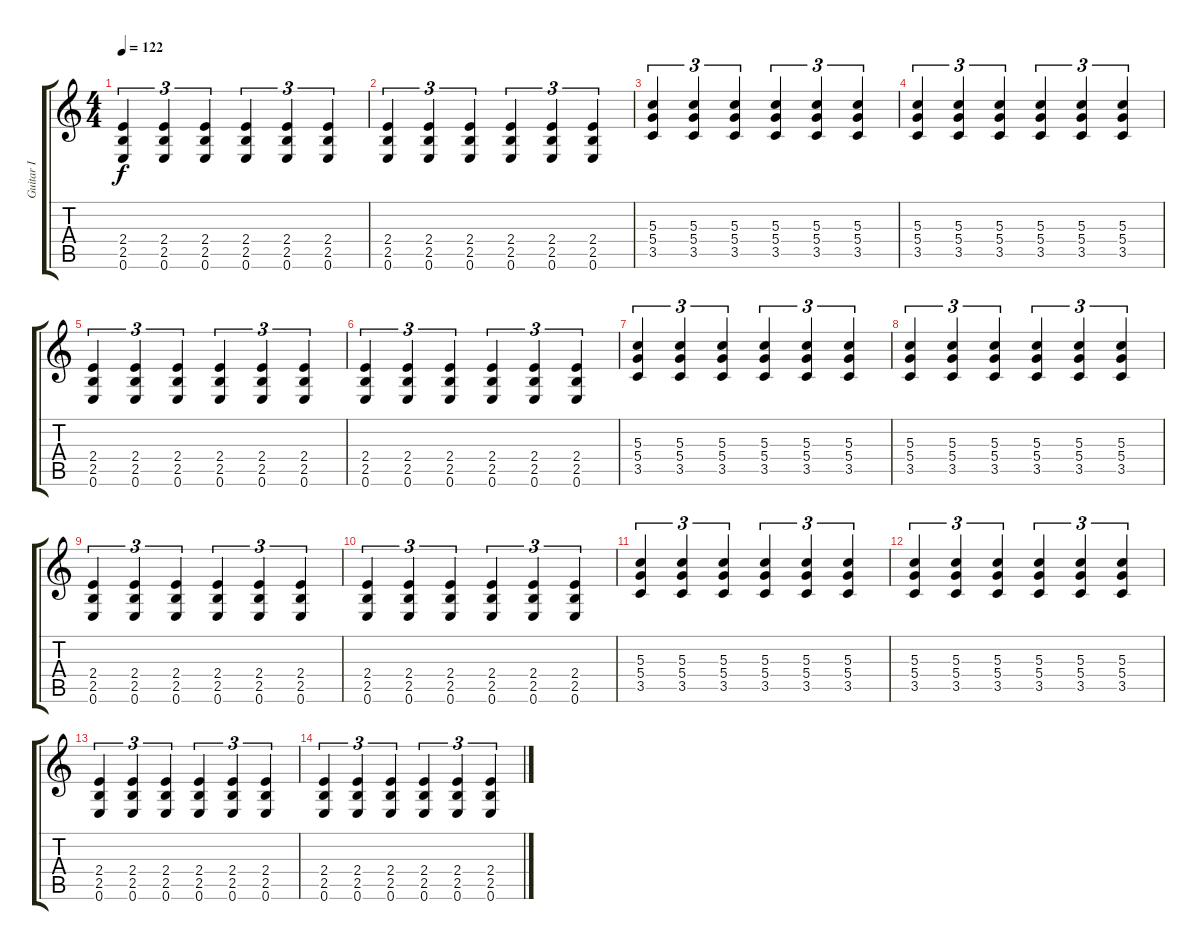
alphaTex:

\track ("Guitar I" "Guitar I") {instrument distortionguitar}
\staff {score tabs}
\tuning (E4 B3 G3 D3 A2 E2) {hide}
\ts (4 4)
\tempo 122
\clef g2
\ks c
(2.4 2.5 0.6).4{tu (3 2) dy f} (2.4 2.5 0.6).4{tu (3 2)} (2.4 2.5 0.6).4{tu (3 2)} (2.4 2.5 0.6).4{tu (3 2)} (2.4 2.5 0.6).4{tu (3 2)} (2.4 2.5 0.6).4{tu (3 2)} |
(2.4 2.5 0.6).4{tu (3 2)} (2.4 2.5 0.6).4{tu (3 2)} (2.4 2.5 0.6).4{tu (3 2)} (2.4 2.5 0.6).4{tu (3 2)} (2.4 2.5 0.6).4{tu (3 2)} (2.4 2.5 0.6).4{tu (3 2)} |
(5.3 5.4 3.5).4{tu (3 2)} (5.3 5.4 3.5).4{tu (3 2)} (5.3 5.4 3.5).4{tu (3 2)} (5.3 5.4 3.5).4{tu (3 2)} (5.3 5.4 3.5).4{tu (3 2)} (5.3 5.4 3.5).4{tu (3 2)} |
(5.3 5.4 3.5).4{tu (3 2)} (5.3 5.4 3.5).4{tu (3 2)} (5.3 5.4 3.5).4{tu (3 2)} (5.3 5.4 3.5).4{tu (3 2)} (5.3 5.4 3.5).4{tu (3 2)} (5.3 5.4 3.5).4{tu (3 2)} |
(2.4 2.5 0.6).4{tu (3 2) volume 7} (2.4 2.5 0.6).4{tu (3 2)} (2.4 2.5 0.6).4{tu (3 2)} (2.4 2.5 0.6).4{tu (3 2)} (2.4 2.5 0.6).4{tu (3 2)} (2.4 2.5 0.6).4{tu (3 2)} |
(2.4 2.5 0.6).4{tu (3 2)} (2.4 2.5 0.6).4{tu (3 2)} (2.4 2.5 0.6).4{tu (3 2)} (2.4 2.5 0.6).4{tu (3 2)} (2.4 2.5 0.6).4{tu (3 2)} (2.4 2.5 0.6).4{tu (3 2)} |
(5.3 5.4 3.5).4{tu (3 2)} (5.3 5.4 3.5).4{tu (3 2)} (5.3 5.4 3.5).4{tu (3 2)} (5.3 5.4 3.5).4{tu (3 2)} (5.3 5.4 3.5).4{tu (3 2)} (5.3 5.4 3.5).4{tu (3 2)} |
(5.3 5.4 3.5).4{tu (3 2)} (5.3 5.4 3.5).4{tu (3 2)} (5.3 5.4 3.5).4{tu (3 2)} (5.3 5.4 3.5).4{tu (3 2)} (5.3 5.4 3.5).4{tu (3 2)} (5.3 5.4 3.5).4{tu (3 2)} |
(2.4 2.5 0.6).4{tu (3 2) volume 2} (2.4 2.5 0.6).4{tu (3 2)} (2.4 2.5 0.6).4{tu (3 2)} (2.4 2.5 0.6).4{tu (3 2)} (2.4 2.5 0.6).4{tu (3 2)} (2.4 2.5 0.6).4{tu (3 2)} |
(2.4 2.5 0.6).4{tu (3 2)} (2.4 2.5 0.6).4{tu (3 2)} (2.4 2.5 0.6).4{tu (3 2)} (2.4 2.5 0.6).4{tu (3 2)} (2.4 2.5 0.6).4{tu (3 2)} (2.4 2.5 0.6).4{tu (3 2)} |
(5.3 5.4 3.5).4{tu (3 2)} (5.3 5.4 3.5).4{tu (3 2)} (5.3 5.4 3.5).4{tu (3 2)} (5.3 5.4 3.5).4{tu (3 2)} (5.3 5.4 3.5).4{tu (3 2)} (5.3 5.4 3.5).4{tu (3 2)} |
(5.3 5.4 3.5).4{tu (3 2)} (5.3 5.4 3.5).4{tu (3 2)} (5.3 5.4 3.5).4{tu (3 2)} (5.3 5.4 3.5).4{tu (3 2)} (5.3 5.4 3.5).4{tu (3 2)} (5.3 5.4 3.5).4{tu (3 2)} |
(2.4 2.5 0.6).4{tu (3 2) volume 0} (2.4 2.5 0.6).4{tu (3 2)} (2.4 2.5 0.6).4{tu (3 2)} (2.4 2.5 0.6).4{tu (3 2)} (2.4 2.5 0.6).4{tu (3 2)} (2.4 2.5 0.6).4{tu (3 2)} |
(2.4 2.5 0.6).4{tu (3 2)} (2.4 2.5 0.6).4{tu (3 2)} (2.4 2.5 0.6).4{tu (3 2)} (2.4 2.5 0.6).4{tu (3 2)} (2.4 2.5 0.6).4{tu (3 2)} (2.4 2.5 0.6).4{tu (3 2)}
